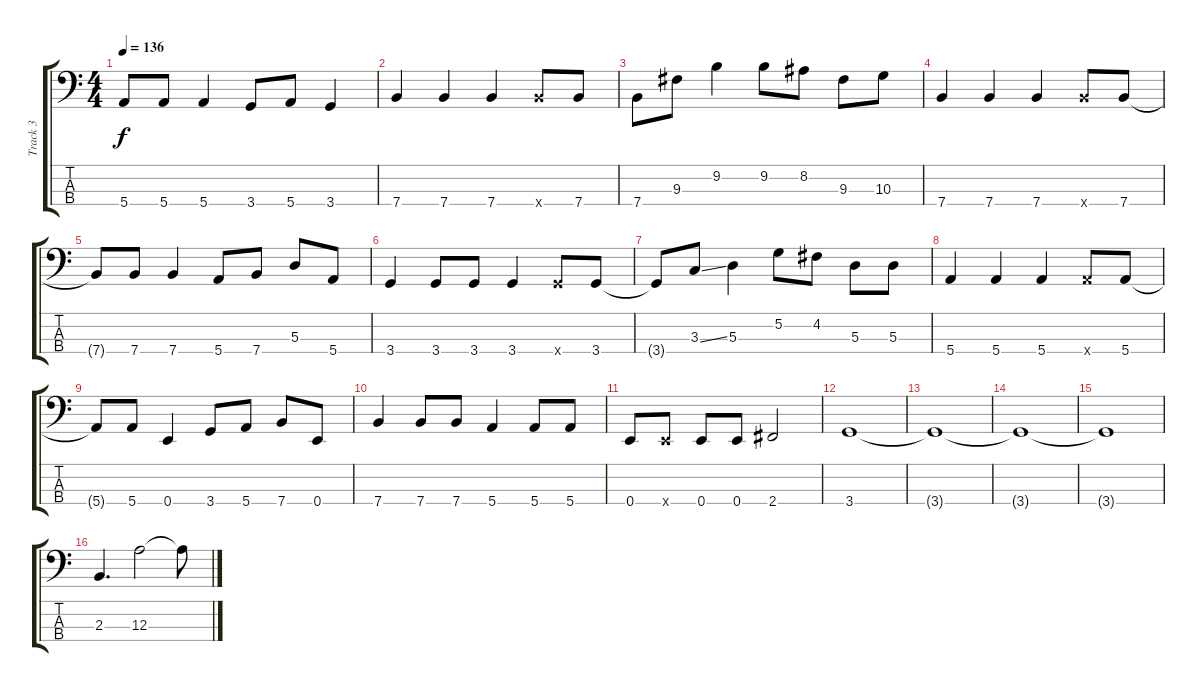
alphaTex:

\track ("Track 3" "Track 3") {instrument electricbasspick}
\staff {score tabs}
\tuning (G2 D2 A1 E1) {hide}
\ts (4 4)
\tempo 136
\clef f4
\ks c
5.4{t}.8{dy f} 5.4.8 5.4.4 3.4.8 5.4.8 3.4.4 |
7.4.4 7.4.4 7.4.4 7.4{x}.8 7.4.8 |
7.4.8 9.3.8 9.2.4 9.2.8 8.2.8 9.3.8 10.3.8 |
7.4.4 7.4.4 7.4.4 7.4{x}.8 7.4.8 |
7.4{t}.8 7.4.8 7.4.4 5.4.8 7.4.8 5.3.8 5.4.8 |
3.4.4 3.4.8 3.4.8 3.4.4 3.4{x}.8 3.4.8 |
3.4{t}.8 3.3{ss}.8 5.3.4 5.2.8 4.2.8 5.3.8 5.3.8 |
5.4.4 5.4.4 5.4.4 5.4{x}.8 5.4.8 |
5.4{t}.8 5.4.8 0.4.4 3.4.8 5.4.8 7.4.8 0.4.8 |
7.4.4 7.4.8 7.4.8 5.4.4 5.4.8 5.4.8 |
0.4.8 0.4{x}.8 0.4.8 0.4.8 2.4.2 |
3.4.1 |
3.4{t}.1 |
3.4{t}.1 |
3.4{t}.1 |
2.3.4{d} 12.3.2 12.3{t}.8
